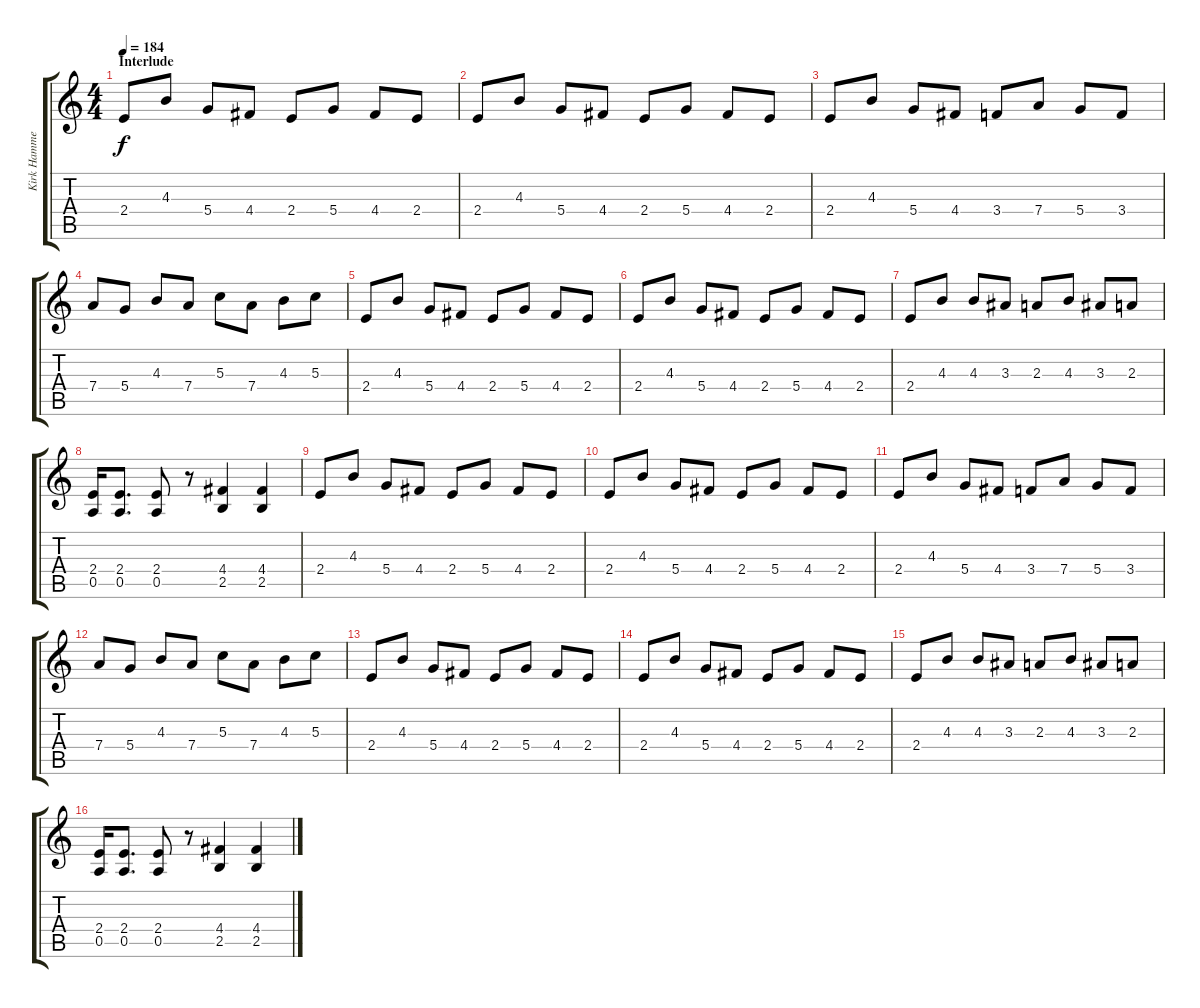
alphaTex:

\track ("Kirk Hammett Lead" "Kirk Hamme") {instrument distortionguitar}
\staff {score tabs}
\tuning (E4 B3 G3 D3 A2 E2) {hide}
\ts (4 4)
\section ("" "Interlude")
\tempo 184
\clef g2
\ks c
2.4.8{dy f} 4.3.8 5.4.8 4.4.8 2.4.8 5.4.8 4.4.8 2.4.8 |
2.4.8 4.3.8 5.4.8 4.4.8 2.4.8 5.4.8 4.4.8 2.4.8 |
2.4.8 4.3.8 5.4.8 4.4.8 3.4.8 7.4.8 5.4.8 3.4.8 |
7.4.8 5.4.8 4.3.8 7.4.8 5.3.8 7.4.8 4.3.8 5.3.8 |
2.4.8 4.3.8 5.4.8 4.4.8 2.4.8 5.4.8 4.4.8 2.4.8 |
2.4.8 4.3.8 5.4.8 4.4.8 2.4.8 5.4.8 4.4.8 2.4.8 |
2.4.8 4.3.8 4.3.8 3.3.8 2.3.8 4.3.8 3.3.8 2.3.8 |
(2.4 0.5).16{instrument distortionguitar} (2.4 0.5).8{d} (2.4 0.5).8 r.8 (4.4 2.5).4 (4.4 2.5).4 |
2.4.8{instrument overdrivenguitar} 4.3.8 5.4.8 4.4.8 2.4.8 5.4.8 4.4.8 2.4.8 |
2.4.8 4.3.8 5.4.8 4.4.8 2.4.8 5.4.8 4.4.8 2.4.8 |
2.4.8 4.3.8 5.4.8 4.4.8 3.4.8 7.4.8 5.4.8 3.4.8 |
7.4.8 5.4.8 4.3.8 7.4.8 5.3.8 7.4.8 4.3.8 5.3.8 |
2.4.8 4.3.8 5.4.8 4.4.8 2.4.8 5.4.8 4.4.8 2.4.8 |
2.4.8 4.3.8 5.4.8 4.4.8 2.4.8 5.4.8 4.4.8 2.4.8 |
2.4.8 4.3.8 4.3.8 3.3.8 2.3.8 4.3.8 3.3.8 2.3.8 |
(2.4 0.5).16{instrument distortionguitar} (2.4 0.5).8{d} (2.4 0.5).8 r.8 (4.4 2.5).4 (4.4 2.5).4
